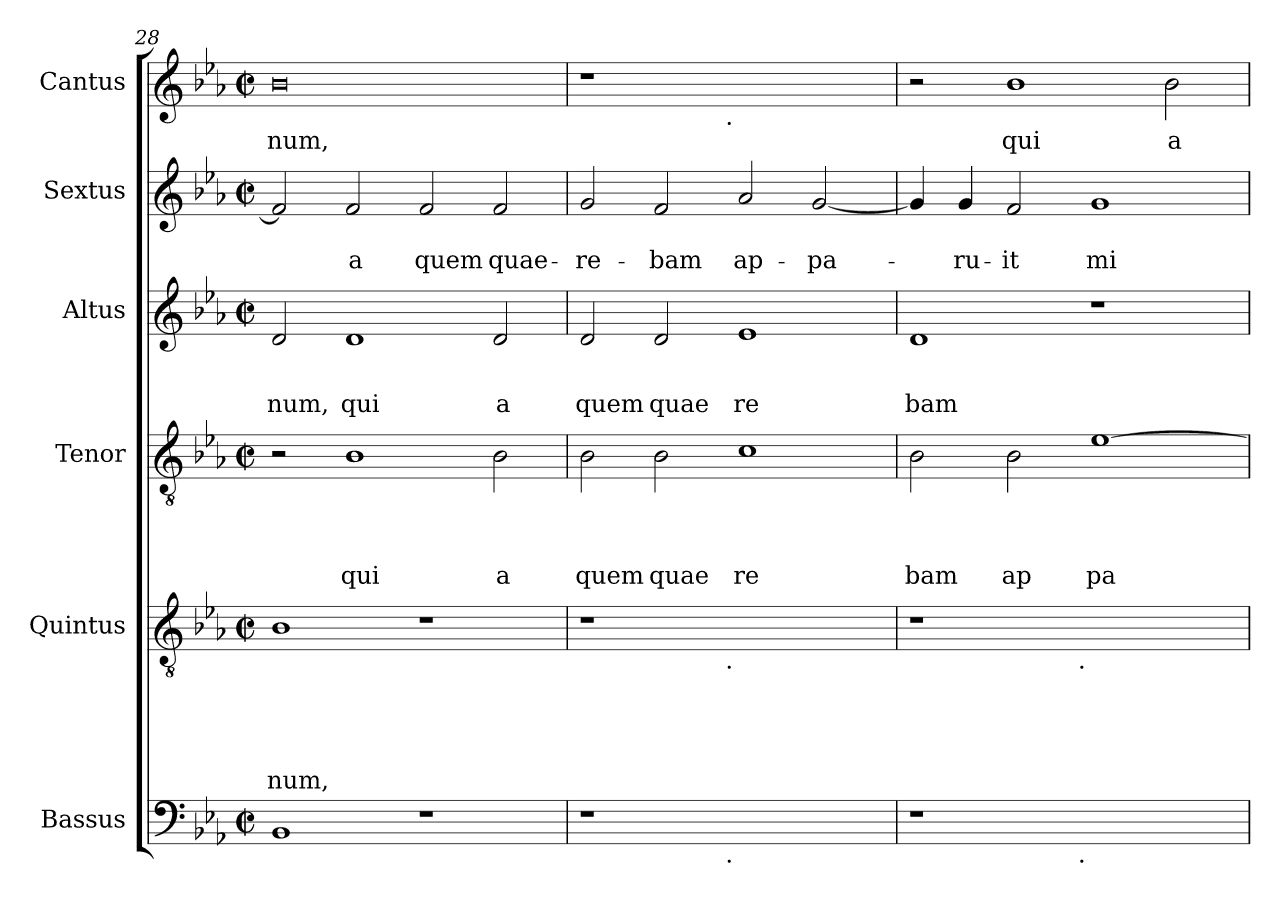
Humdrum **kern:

**kern	**text	**kern	**text	**text	**text	**text	**text	**kern	**text	**text	**text	**text	**kern	**text	**text	**text	**kern	**text	**text	**kern	**text
*part6	*part6	*part5	*part5	*part5	*part5	*part5	*part5	*part4	*part4	*part4	*part4	*part4	*part3	*part3	*part3	*part3	*part2	*part2	*part2	*part1	*part1
*staff6	*staff6	*staff5	*staff5	*staff5	*staff5	*staff5	*staff5	*staff4	*staff4	*staff4	*staff4	*staff4	*staff3	*staff3	*staff3	*staff3	*staff2	*staff2	*staff2	*staff1	*staff1
*I"Bassus	*	*I"Quintus	*	*	*	*	*	*I"Tenor	*	*	*	*	*I"Altus	*	*	*	*I"Sextus	*	*	*I"Cantus	*
*clefF4	*	*clefGv2	*	*	*	*	*	*clefGv2	*	*	*	*	*clefG2	*	*	*	*clefG2	*	*	*clefG2	*
*k[b-e-a-]	*	*k[b-e-a-]	*	*	*	*	*	*k[b-e-a-]	*	*	*	*	*k[b-e-a-]	*	*	*	*k[b-e-a-]	*	*	*k[b-e-a-]	*
*E-:	*	*E-:	*	*	*	*	*	*E-:	*	*	*	*	*E-:	*	*	*	*E-:	*	*	*E-:	*
*M2/2	*	*M2/2	*	*	*	*	*	*M2/2	*	*	*	*	*M2/2	*	*	*	*M2/2	*	*	*M2/2	*
*met(c|)	*	*met(c|)	*	*	*	*	*	*met(c|)	*	*	*	*	*met(c|)	*	*	*	*met(c|)	*	*	*met(c|)	*
=28	=28	=28	=28	=28	=28	=28	=28	=28	=28	=28	=28	=28	=28	=28	=28	=28	=28	=28	=28	=28	=28
!	!	!	!	!	!	!	!LO:LY:b	!	!	!	!	!	!	!	!	!LO:LY:b	!	!	!	!	!LO:LY:b
1BB-	.	1B-	.	.	.	.	num,	2r	.	.	.	.	2d/	.	.	num,	2f/]	.	.	0b-	num,
!	!	!	!	!	!	!	!	!	!	!	!	!LO:LY:b	!	!	!	!LO:LY:b	!	!	!LO:LY:b	!	!
.	.	.	.	.	.	.	.	1B-	.	.	.	qui	1d	.	.	qui	2f/	.	-a	.	.
!	!	!	!	!	!	!	!	!	!	!	!	!	!	!	!	!	!	!	!LO:LY:b	!	!
1r	.	1r	.	.	.	.	.	.	.	.	.	.	.	.	.	.	2f/	.	quem	.	.
!	!	!	!	!	!	!	!	!	!	!	!	!LO:LY:b	!	!	!	!LO:LY:b	!	!	!LO:LY:b	!	!
.	.	.	.	.	.	.	.	2B-\	.	.	.	a	2d/	.	.	a	2f/	.	quae-	.	.
!!LO:PB:g=z
=29	=29	=29	=29	=29	=29	=29	=29	=29	=29	=29	=29	=29	=29	=29	=29	=29	=29	=29	=29	=29	=29
!	!	!	!	!	!	!	!	!	!	!	!	!LO:LY:b	!	!	!	!LO:LY:b	!	!	!LO:LY:b	!	!
*^	*	*^	*	*	*	*	*	*	*	*	*	*	*	*	*	*	*	*	*	*^	*
1r	2ryy	.	1r	2ryy	.	.	.	.	.	2B-\	.	.	.	quem	2d/	.	.	quem	2g/	.	-re-	1r	2ryy	.
!	!	!	!	!	!	!	!	!	!	!	!	!	!	!LO:LY:b	!	!	!	!LO:LY:b	!	!	!LO:LY:b	!	!	!
.	4...ryy	.	.	4...ryy	.	.	.	.	.	2B-\	.	.	.	quae	2d/	.	.	quae	2f/	.	-bam	.	4...ryy	.
!	!	!	!	!	!	!	!	!	!	!	!	!	!	!	!	!	!	!	!	!	!	!	!LO:TX:b:t=.	!
!	!	!	!	!LO:TX:b:t=.	!	!	!	!	!	!	!	!	!	!	!	!	!	!	!	!	!	!	!	!
!	!LO:TX:b:t=.	!	!	!	!	!	!	!	!	!	!	!	!	!	!	!	!	!	!	!	!	!	!	!
.	1ryy	.	.	1ryy	.	.	.	.	.	.	.	.	.	.	.	.	.	.	.	.	.	.	1ryy	.
!	!	!	!	!	!	!	!	!	!	!	!	!	!	!LO:LY:b	!	!	!	!LO:LY:b	!	!	!LO:LY:b	!	!	!
1ryy	.	.	1ryy	.	.	.	.	.	.	1c	.	.	.	re	1e-	.	.	re	2a-/	.	ap-	1ryy	.	.
!	!	!	!	!	!	!	!	!	!	!	!	!	!	!	!	!	!	!	!	!	!LO:LY:b	!	!	!
.	.	.	.	.	.	.	.	.	.	.	.	.	.	.	.	.	.	.	[<2g/	.	-pa-	.	.	.
.	32ryy	.	.	32ryy	.	.	.	.	.	.	.	.	.	.	.	.	.	.	.	.	.	.	32ryy	.
=30	=30	=30	=30	=30	=30	=30	=30	=30	=30	=30	=30	=30	=30	=30	=30	=30	=30	=30	=30	=30	=30	=30	=30	=30
!	!	!	!	!	!	!	!	!	!	!	!	!	!	!LO:LY:b	!	!	!	!LO:LY:b	!	!	!	!	!	!
*	*	*	*	*	*	*	*	*	*	*	*	*	*	*	*	*	*	*	*	*	*	*v	*v	*
1r	2ryy	.	1r	2ryy	.	.	.	.	.	2B-\	.	.	.	bam	1d	.	.	bam	4g/]	.	.	2r	.
!	!	!	!	!	!	!	!	!	!	!	!	!	!	!	!	!	!	!	!	!	!LO:LY:b	!	!
.	.	.	.	.	.	.	.	.	.	.	.	.	.	.	.	.	.	.	4g/	.	-ru-	.	.
!	!	!	!	!	!	!	!	!	!	!	!	!	!	!LO:LY:b	!	!	!	!	!	!	!LO:LY:b	!	!LO:LY:b
.	4...ryy	.	.	4...ryy	.	.	.	.	.	2B-\	.	.	.	ap	.	.	.	.	2f/	.	-it	1b-	qui
!	!	!	!	!LO:TX:b:t=.	!	!	!	!	!	!	!	!	!	!	!	!	!	!	!	!	!	!	!
!	!LO:TX:b:t=.	!	!	!	!	!	!	!	!	!	!	!	!	!	!	!	!	!	!	!	!	!	!
.	1ryy	.	.	1ryy	.	.	.	.	.	.	.	.	.	.	.	.	.	.	.	.	.	.	.
!	!	!	!	!	!	!	!	!	!	!	!	!	!	!LO:LY:b	!	!	!	!	!	!	!LO:LY:b	!	!
1ryy	.	.	1ryy	.	.	.	.	.	.	[>1e-	.	.	.	pa	1r	.	.	.	1g	.	mi-	.	.
!	!	!	!	!	!	!	!	!	!	!	!	!	!	!	!	!	!	!	!	!	!	!	!LO:LY:b
.	.	.	.	.	.	.	.	.	.	.	.	.	.	.	.	.	.	.	.	.	.	2b-\	a
.	32ryy	.	.	32ryy	.	.	.	.	.	.	.	.	.	.	.	.	.	.	.	.	.	.	.
*v	*v	*	*	*	*	*	*	*	*	*	*	*	*	*	*	*	*	*	*	*	*	*	*
*	*	*v	*v	*	*	*	*	*	*	*	*	*	*	*	*	*	*	*	*	*	*	*
=	=	=	=	=	=	=	=	=	=	=	=	=	=	=	=	=	=	=	=	=	=
*-	*-	*-	*-	*-	*-	*-	*-	*-	*-	*-	*-	*-	*-	*-	*-	*-	*-	*-	*-	*-	*-
